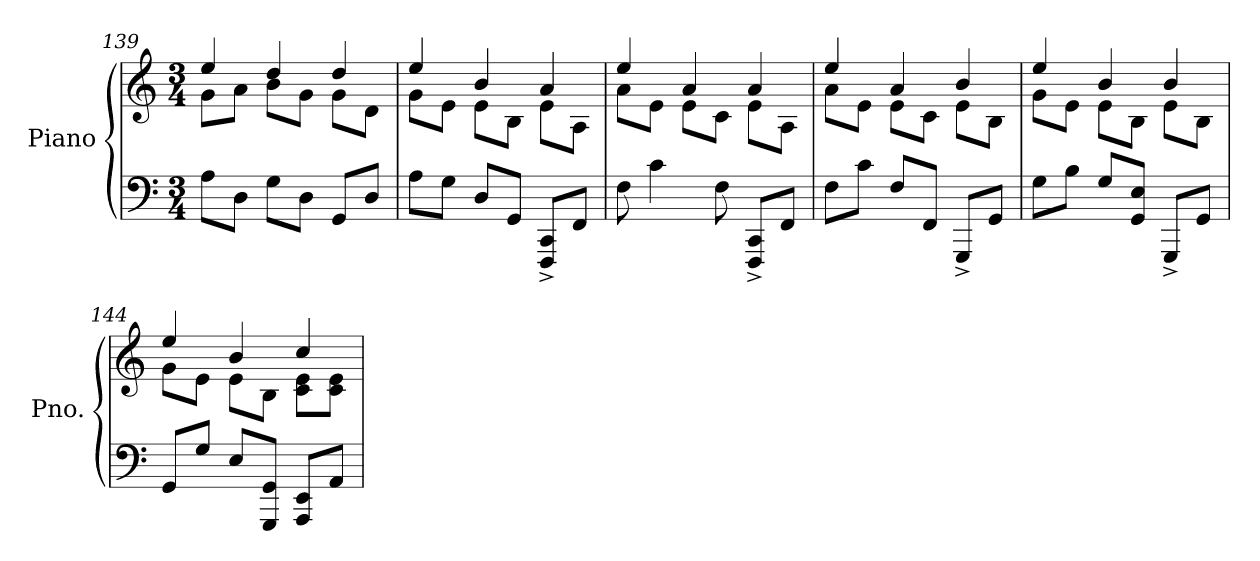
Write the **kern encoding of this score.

**kern	**kern
*part1	*part1
*staff2	*staff1
*I"Piano	*
*I'Pno.	*
!!LO:PB:g=z
*clefF4	*clefG2
*k[]	*k[]
*M3/4	*M3/4
=139	=139
*	*^
8A\L	4ee/	8g\L
8D\J	.	8a\J
8G\L	4dd/	8b\L
8D\J	.	8g\J
8GG/L	4dd/	8g\L
8D/J	.	8d\J
=140	=140	=140
8A\L	4ee/	8g\L
8G\J	.	8e\J
8D/L	4b/	8e\L
8GG/J	.	8B\J
8FFF/^ 8CC/^L	4a/	8e\L
8FF/J	.	8A\J
=141	=141	=141
8F\	4ee/	8a\L
4c\	.	8e\J
.	4a/	8e\L
8F\	.	8c\J
8FFF/^ 8CC/^L	4a/	8e\L
8FF/J	.	8A\J
!!LO:LB:g=z	!!
=142	=142	=142
8F\L	4ee/	8a\L
8c\J	.	8e\J
8F/L	4a/	8e\L
8FF/J	.	8c\J
8GGG^/L	4b/	8e\L
8GG/J	.	8B\J
=143	=143	=143
8G\L	4ee/	8g\L
8B\J	.	8e\J
8G/L	4b/	8e\L
8GG/ 8E/J	.	8B\J
8GGG^/L	4b/	8e\L
8GG/J	.	8B\J
=144	=144	=144
8GG/L	4ee/	8g\L
8G/J	.	8e\J
8E/L	4b/	8e\L
8GGG/ 8GG/J	.	8B\J
8AAA/ 8EE/L	4cc/	8c\ 8e\L
8AA/J	.	8c\ 8e\J
*	*v	*v
=	=
*-	*-
